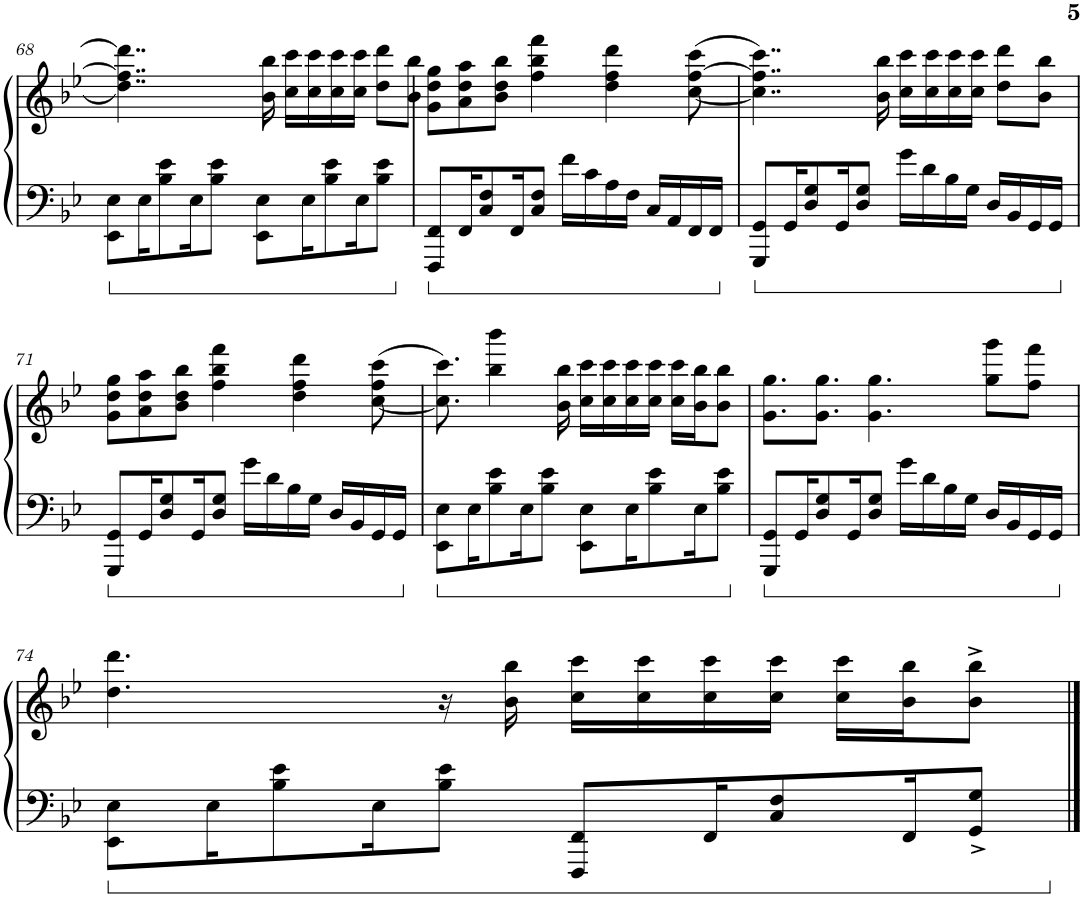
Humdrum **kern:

**kern	**kern
*part1	*part1
*staff2	*staff1
*I"Piano	*
*I'Pno.	*
!!LO:PB:g=z
*clefF4	*clefG2
*k[b-e-]	*k[b-e-]
*M4/4	*M4/4
=68	=68
*^	*
!	!	!LO:TX:a:t=.
!	!	!LO:TX:a:t=.
!	!	!LO:TX:a:t=.
2ryy	8EE-\ 8E-\L	4.dd\] 4.ff\] 4.ddd\
.	16E-\K	.
.	8B-\ 8e-\	.
.	16E-\K	.
.	8B-\ 8e-\J	16b-\ 16bb-\
.	.	16cc\ 16ccc\LL
2ryy	8EE-\ 8E-\L	16cc\ 16ccc\
.	.	16cc\ 16ccc\
.	16E-\K	16cc\ 16ccc\JJ
.	8B-\ 8e-\	8dd\ 8ddd\L
.	16E-\K	8b-\ 8bb-\J
.	8B-\ 8e-\J	.
.	.	16ryy
=69	=69	=69
2ryy	8FFF/ 8FF/L	8g\ 8dd\ 8gg\L
.	16FF/K	8a\ 8dd\ 8aa\
.	8C/ 8F/	.
.	.	8b-\ 8dd\ 8bb-\J
.	16FF/K	.
.	8C/ 8F/J	4ff\ 4bb-\ 4fff\
2ryy	16f\LL	.
.	16c\	.
.	16A\	4dd\ 4ff\ 4ddd\
.	16F\JJ	.
.	16C/LL	.
.	16AA/	.
.	16FF/	(>[8cc\ [8ff\ 8ccc\
.	16FF/JJ	.
=70	=70	=70
!	!	!LO:TX:a:t=.
!	!	!LO:TX:a:t=.
!	!	!LO:TX:a:t=.
2ryy	8GGG/ 8GG/L	4.cc\] 4.ff\] 4.ccc\)
.	16GG/K	.
.	8D/ 8G/	.
.	16GG/K	.
.	8D/ 8G/J	16b-\ 16bb-\
.	.	16cc\ 16ccc\LL
2ryy	16g\LL	16cc\ 16ccc\
.	16d\	16cc\ 16ccc\
.	16B-\	16cc\ 16ccc\JJ
.	16G\JJ	8dd\ 8ddd\L
.	16D/LL	.
.	16BB-/	8b-\ 8bb-\J
.	16GG/	.
.	16GG/JJ	16ryy
!!LO:LB:g=z
=71	=71	=71
2ryy	8GGG/ 8GG/L	8g\ 8dd\ 8gg\L
.	16GG/K	8a\ 8dd\ 8aa\
.	8D/ 8G/	.
.	.	8b-\ 8dd\ 8bb-\J
.	16GG/K	.
.	8D/ 8G/J	4ff\ 4bb-\ 4fff\
2ryy	16g\LL	.
.	16d\	.
.	16B-\	4dd\ 4ff\ 4ddd\
.	16G\JJ	.
.	16D/LL	.
.	16BB-/	.
.	16GG/	(>[8cc\ 8ff\ 8ccc\
.	16GG/JJ	.
=72	=72	=72
2ryy	8EE-\ 8E-\L	8.cc\] 8.ccc\)
.	16E-\K	.
.	8B-\ 8e-\	4bb-\ 4bbb-\
.	16E-\K	.
.	8B-\ 8e-\J	.
.	.	16b-\ 16bb-\
2ryy	8EE-\ 8E-\L	16cc\ 16ccc\LL
.	.	16cc\ 16ccc\
.	16E-\K	16cc\ 16ccc\
.	8B-\ 8e-\	16cc\ 16ccc\JJ
.	.	16cc\ 16ccc\LL
.	16E-\K	16b-\ 16bb-\J
.	8B-\ 8e-\J	8b-\ 8bb-\J
=73	=73	=73
2ryy	8GGG/ 8GG/L	8.g\ 8.gg\L
.	16GG/K	.
.	8D/ 8G/	8.g\ 8.gg\J
.	16GG/K	.
.	8D/ 8G/J	4.g\ 4.gg\
2ryy	16g\LL	.
.	16d\	.
.	16B-\	.
.	16G\JJ	.
.	16D/LL	8gg\ 8ggg\L
.	16BB-/	.
.	16GG/	8ff\ 8fff\J
.	16GG/JJ	.
!!LO:LB:g=z
=74	=74	=74
2ryy	8EE-\ 8E-\L	4.dd\ 4.ddd\
.	16E-\K	.
.	8B-\ 8e-\	.
.	16E-\K	.
.	8B-\ 8e-\J	16r
.	.	16b-\ 16bb-\
2ryy	8FFF/ 8FF/L	16cc\ 16ccc\LL
.	.	16cc\ 16ccc\
.	16FF/K	16cc\ 16ccc\
.	8C/ 8F/	16cc\ 16ccc\JJ
.	.	16cc\ 16ccc\LL
.	16FF/K	16b-\ 16bb-\J
.	8GG/^ 8G/^J	8b-\^ 8bb-\^J
*v	*v	*
==	==
*-	*-
